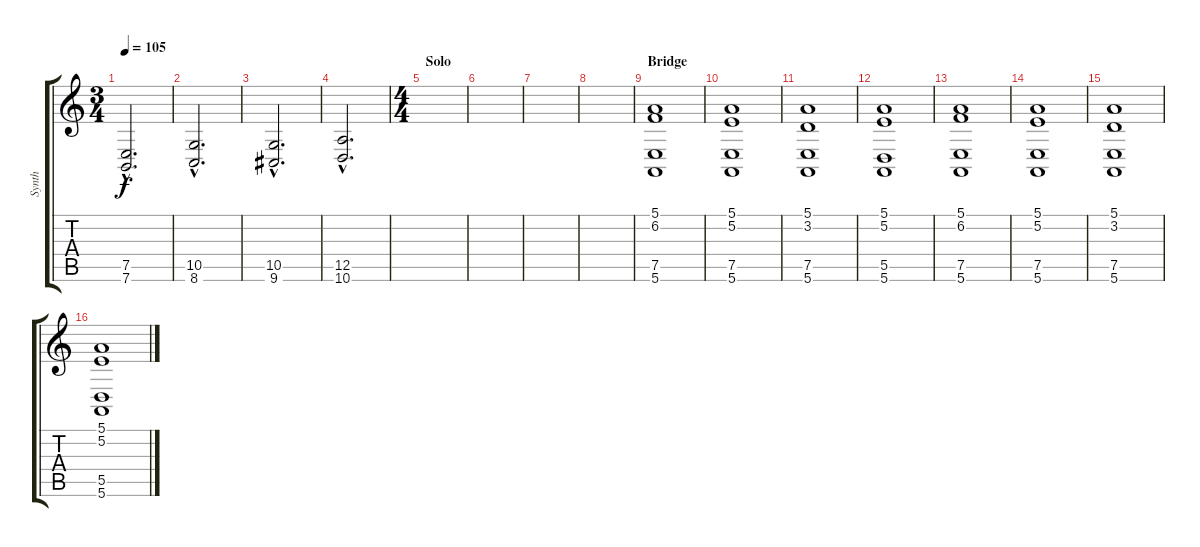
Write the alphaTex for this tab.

\track ("Synth" "Synth") {instrument lead8bassandlead}
\staff {score tabs}
\tuning (E4 B3 G3 D3 A2 E2) {hide}
\ts (3 4)
\tempo 105
\clef g2
\ks c
(7.5{hac} 7.6{hac}).2{d dy f} |
(10.5{hac} 8.6{hac}).2{d} |
(10.5{hac} 9.6{hac}).2{d} |
(12.5{hac} 10.6{hac}).2{d} |
\ts (4 4)
\section ("" "Solo")
|
|
|
|
\section ("" "Bridge")
(5.1 6.2 7.5 5.6).1{volume 7} |
(5.1 5.2 7.5 5.6).1 |
(5.1 3.2 7.5 5.6).1 |
(5.1 5.2 5.5 5.6).1 |
(5.1 6.2 7.5 5.6).1 |
(5.1 5.2 7.5 5.6).1 |
(5.1 3.2 7.5 5.6).1 |
(5.1 5.2 5.5 5.6).1
